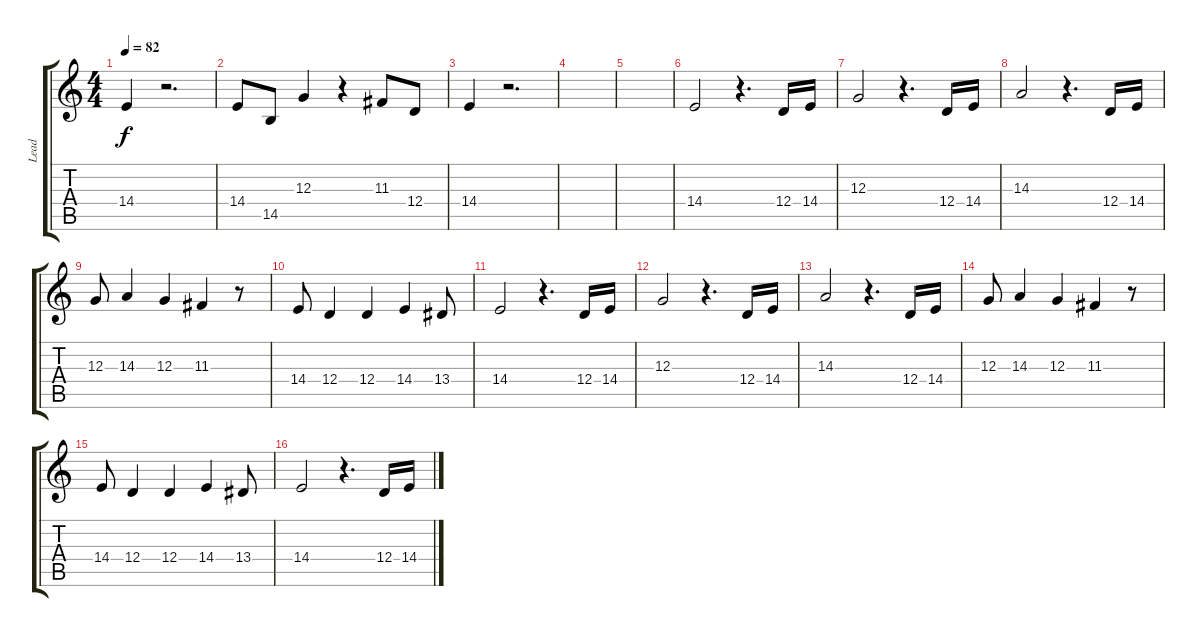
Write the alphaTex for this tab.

\track ("Lead" "Lead") {instrument trumpet}
\staff {score tabs}
\tuning (E4 B3 G3 D3 A2 E2) {hide}
\ts (4 4)
\tempo 82
\clef g2
\ks c
14.4.4{dy f} r.2{d} |
14.4.8 14.5.8 12.3.4 r.4 11.3.8 12.4.8 |
14.4.4 r.2{d} |
|
|
14.4.2 r.4{d} 12.4.16 14.4.16 |
12.3.2 r.4{d} 12.4.16 14.4.16 |
14.3.2 r.4{d} 12.4.16 14.4.16 |
12.3.8 14.3.4 12.3.4 11.3.4 r.8 |
14.4.8 12.4.4 12.4.4 14.4.4 13.4.8 |
14.4.2 r.4{d} 12.4.16 14.4.16 |
12.3.2 r.4{d} 12.4.16 14.4.16 |
14.3.2 r.4{d} 12.4.16 14.4.16 |
12.3.8 14.3.4 12.3.4 11.3.4 r.8 |
14.4.8 12.4.4 12.4.4 14.4.4 13.4.8 |
14.4.2 r.4{d} 12.4.16 14.4.16
